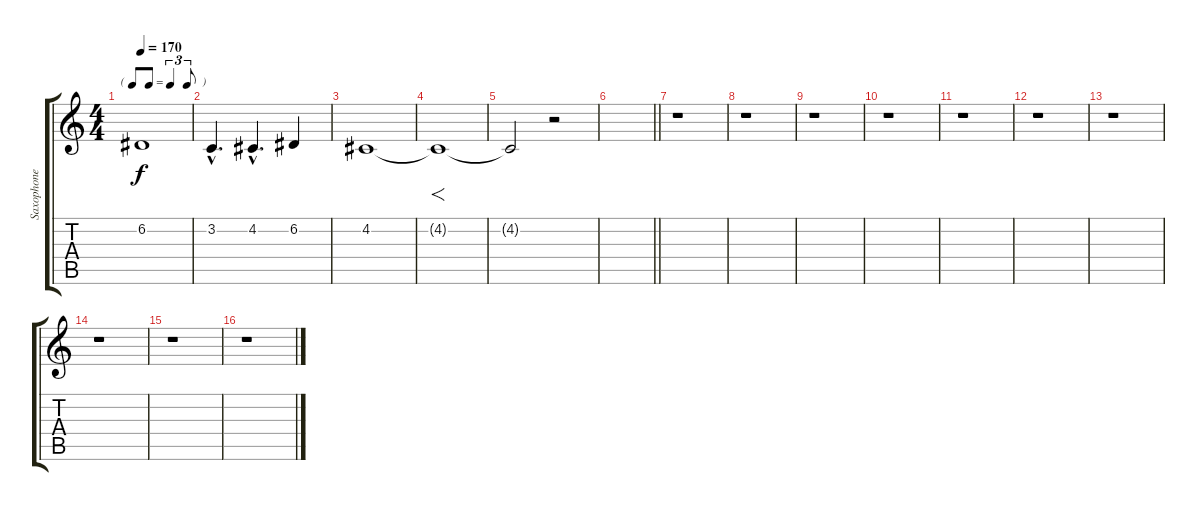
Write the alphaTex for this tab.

\track ("Saxophone" "Saxophone") {instrument altosax}
\staff {score tabs}
\tuning (D4 A3 F3 B2 G2 D2) {hide}
\ts (4 4)
\tf triplet8th
\tempo 170
\clef g2
\ks c
6.2.1{dy f} |
3.2{hac}.4{d} 4.2{hac}.4{d} 6.2.4 |
4.2.1 |
4.2{t}.1{f} |
4.2{t}.2 r.2 |
\barLineRight lightlight
|
r.1 |
r.1 |
r.1 |
r.1 |
r.1 |
r.1 |
r.1 |
r.1 |
r.1 |
r.1
